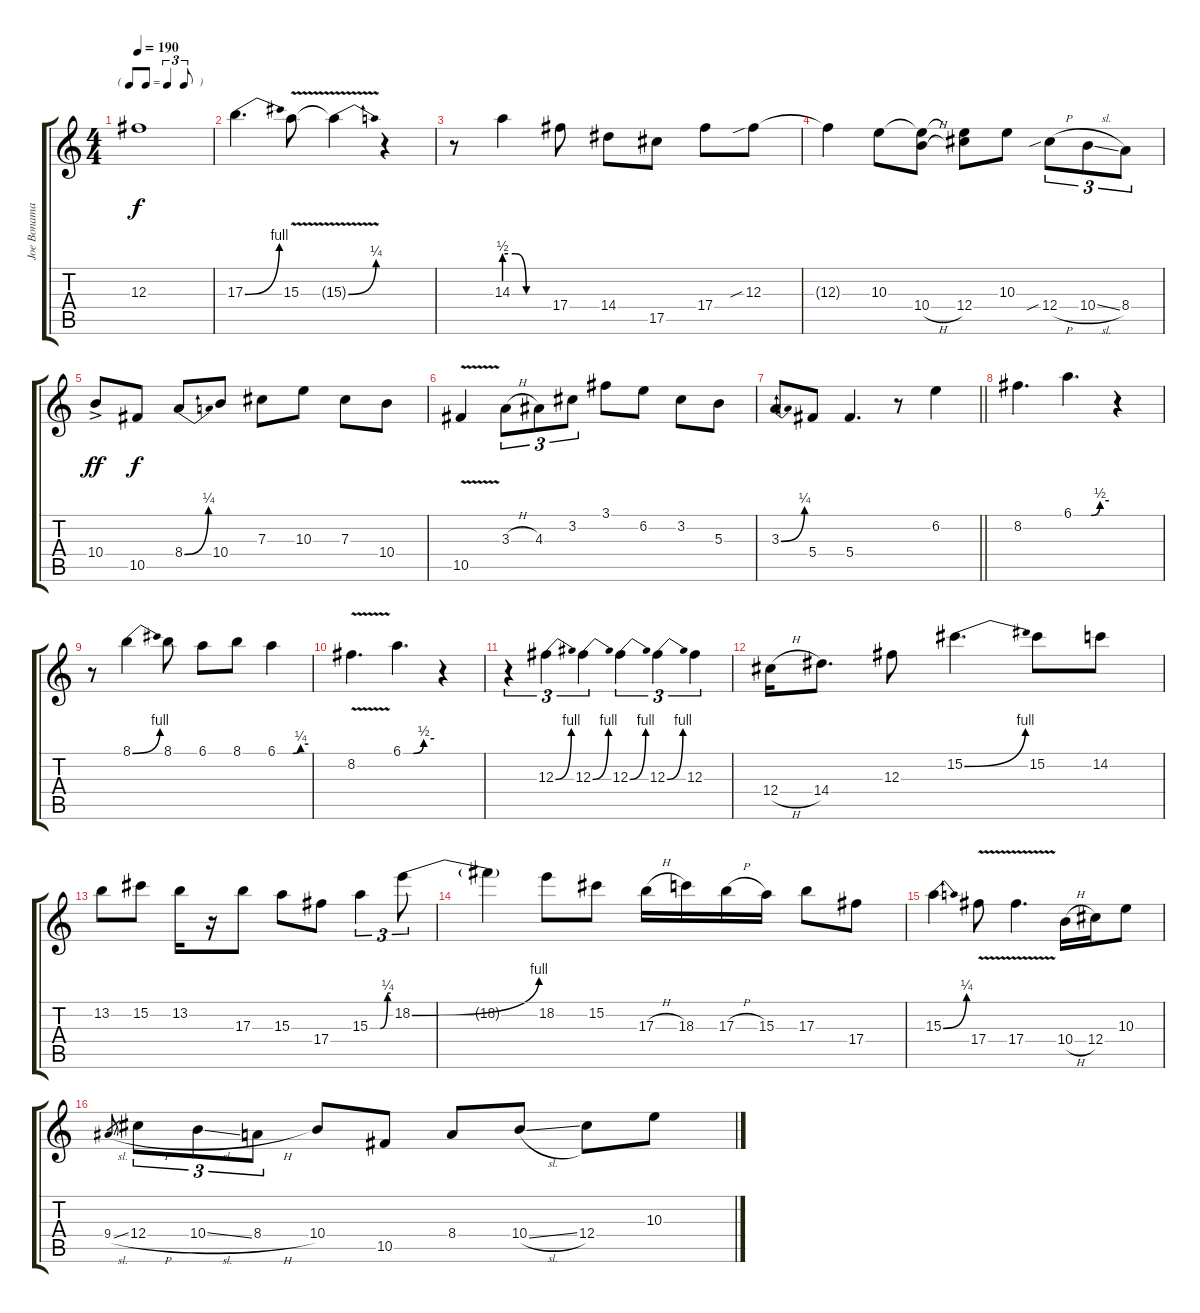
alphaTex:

\track ("Joe Bonamassa" "Joe Bonama") {instrument overdrivenguitar}
\staff {score tabs}
\tuning (Eb4 Bb3 Gb3 Db3 Ab2 Eb2) {hide}
\ts (4 4)
\tf triplet8th
\tempo 190
\clef g2
\ks c
12.3{t}.1{dy f} |
17.3{be (bend 0 0 60 4)}.4{d} 15.3{v}.8 15.3{be (bend 0 0 60 1) t}.4 r.4 |
r.8 14.3{be (custom 0 2 15 2 30 0 60 0)}.4 17.4.8 14.4.8 17.5.8 17.4.8 12.3{sib}.8 |
12.3{t}.4 10.3.8 (10.3{t} 10.4{h}).8 (10.3{t} 12.4).8 10.3.8 12.4{sib h}.8{tu (3 2)} 10.4{sl}.8{tu (3 2)} 8.4.8{tu (3 2)} |
10.4{ac}.8{dy ff} 10.5.8{dy f} 8.4{be (bend 0 0 60 1)}.8 10.4.8 7.3.8 10.3.8 7.3.8 10.4.8 |
10.5{v}.4 3.3{h}.8{tu (3 2)} 4.3.8{tu (3 2)} 3.2.8{tu (3 2)} 3.1.8 6.2.8 3.2.8 5.3.8 |
\barLineRight lightlight
3.3{be (bend 0 0 60 1)}.8 5.4.8 5.4.4{d} r.8 6.2.4 |
8.2.4{d} 6.1{be (custom 0 0 30 0 45 2 60 2)}.4{d} r.4 |
r.8 8.1{be (bend 0 0 60 4)}.4 8.1.8 6.1.8 8.1.8 6.1{be (custom 0 0 30 0 45 1 60 1)}.4 |
8.2{v}.4{d} 6.1{be (custom 0 0 20 0 40 2 60 2)}.4{d} r.4 |
r.4{tu (3 2)} 12.3{be (bend 0 0 60 4)}.4{tu (3 2)} 12.3{be (bend 0 0 60 4)}.4{tu (3 2)} 12.3{be (bend 0 0 60 4)}.4{tu (3 2)} 12.3{be (bend 0 0 60 4)}.4{tu (3 2)} 12.3.4{tu (3 2)} |
12.4{h}.16 14.4.8{d} 12.3.8 15.2{be (bend 0 0 60 4)}.4{d} 15.2.8 14.2.8 |
13.2.8 15.2.8 13.2.16 r.16 17.3.8 15.3.8 17.4.8 15.3{be (custom 0 0 30 0 51 1 60 1)}.4{tu (3 2)} 18.2{be (bend 0 0 60 4)}.8{tu (3 2)} |
18.2{t}.4 18.2.8 15.2.8 17.3{h}.16 18.3.16 17.3{h}.16 15.3.16 17.3.8 17.4.8 |
15.3{be (bend 0 0 60 1)}.4 17.4{v}.8 17.4{v}.4{d} 10.4{h}.16 12.4.16 10.3.8 |
9.4{sl}.8{gr} 12.4{h}.8{tu (3 2)} 10.4{sl}.8{tu (3 2)} 8.4{h}.8{tu (3 2)} 10.4.8 10.5.8 8.4.8 10.4{sl}.8 12.4.8 10.3.8
